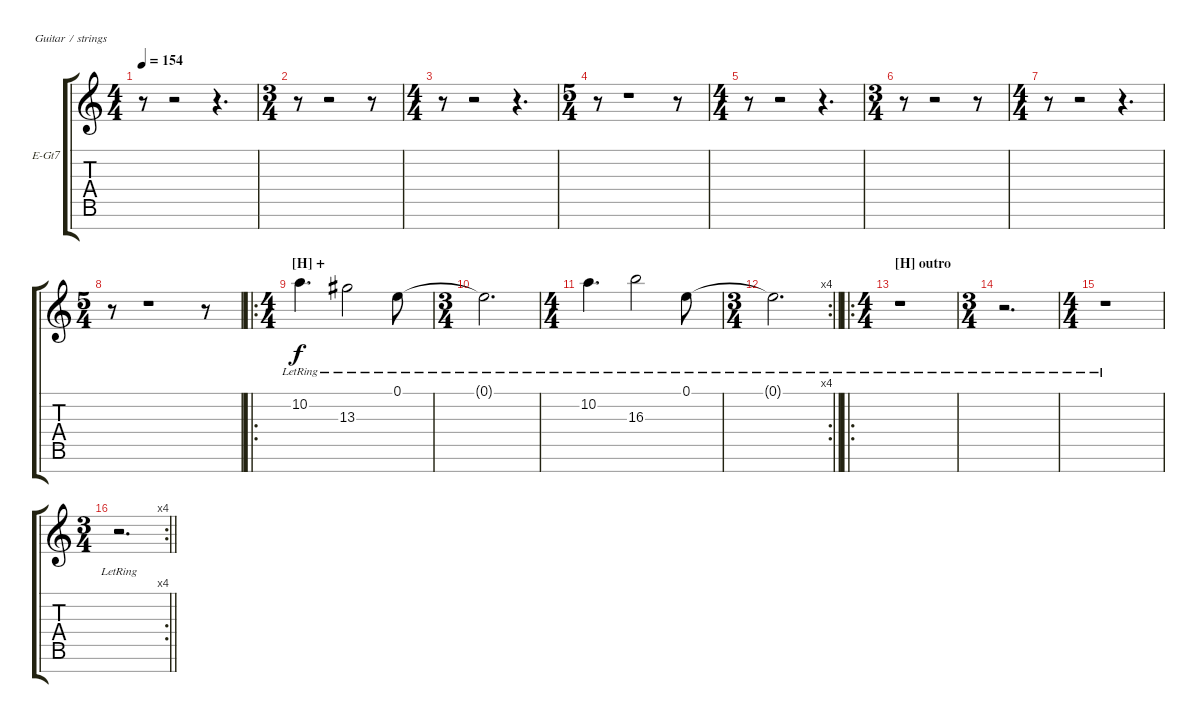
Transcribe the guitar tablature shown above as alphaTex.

\bracketExtendMode groupsimilarinstruments
\firstSystemTrackNameOrientation horizontal
\otherSystemsTrackNameOrientation horizontal
\track ("Tosin Abasi - Clean Sub" "E-Gt7") {instrument electricguitarclean}
\staff {score tabs}
\tuning (E4 B3 G3 D3 A2 E2 B1)
\ts (4 4)
\beaming (8 6 4)
\tempo 154
\clef g2
\ks c
r.8{dy f} r.2 r.4{d} |
\ts (3 4)
\beaming (8 6 4)
r.8 r.2 r.8 |
\ts (4 4)
\beaming (8 6 4)
r.8 r.2 r.4{d} |
\ts (5 4)
\beaming (8 6 4)
r.8 r.1 r.8 |
\ts (4 4)
\beaming (8 6 4)
r.8 r.2 r.4{d} |
\ts (3 4)
\beaming (8 6 4)
r.8 r.2 r.8 |
\ts (4 4)
\beaming (8 6 4)
r.8 r.2 r.4{d} |
\ts (5 4)
\beaming (8 6 4)
r.8 r.1 r.8 |
\ro
\ts (4 4)
\beaming (8 6 4)
\section ("H" "+")
10.2{lr}.4{d} 13.3{lr}.2 0.1{lr}.8 |
\ts (3 4)
\beaming (8 6 4)
0.1{lr t}.2{d} |
\ts (4 4)
\beaming (8 6 4)
10.2{lr}.4{d} 16.3{lr}.2 0.1{lr}.8 |
\rc 4
\ts (3 4)
\beaming (8 6 4)
\barLineRight lightlight
0.1{lr t}.2{d} |
\ro
\ts (4 4)
\beaming (8 6 4)
\section ("H" "outro")
r.1 |
\ts (3 4)
\beaming (8 6 4)
r.2{d} |
\ts (4 4)
\beaming (8 6 4)
r.1 |
\rc 4
\ts (3 4)
\beaming (8 6 4)
\barLineRight lightlight
r.2{d}
